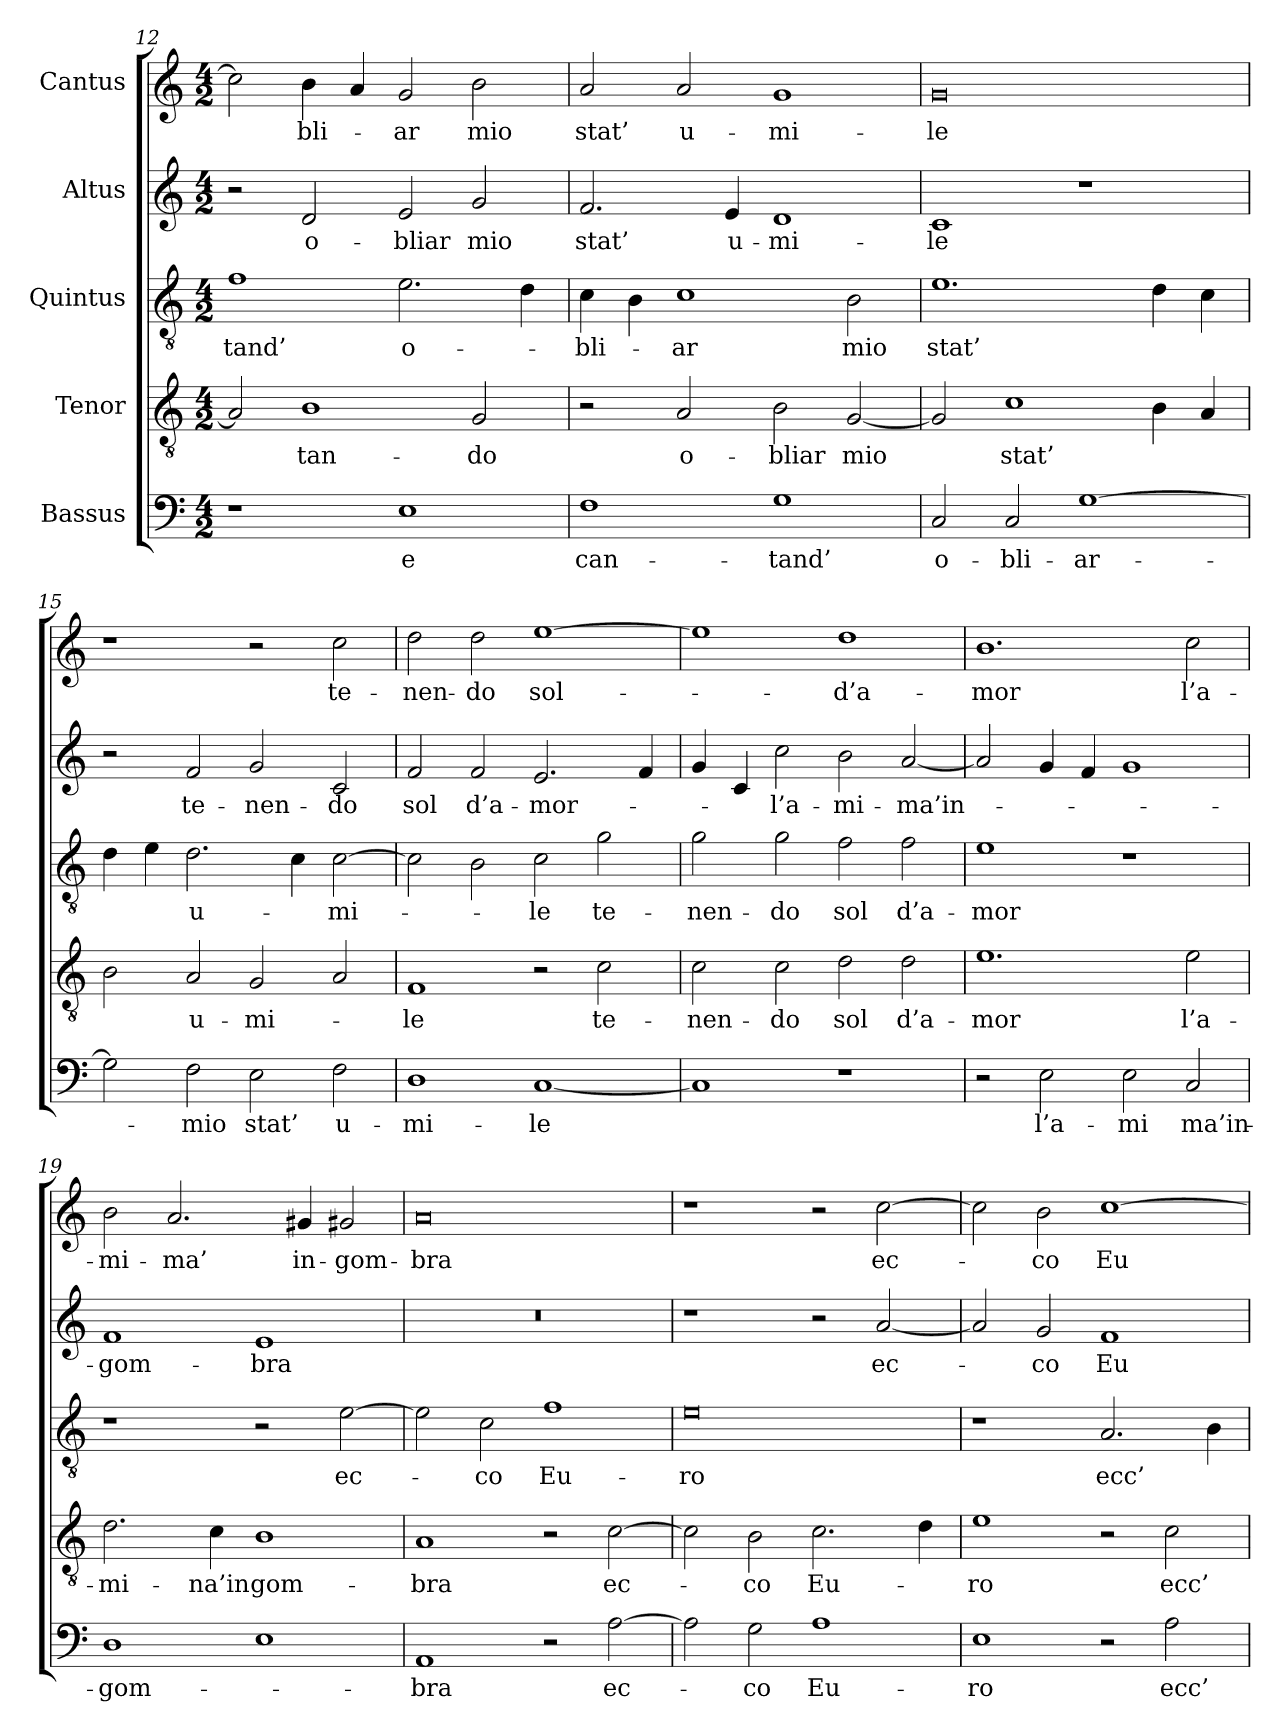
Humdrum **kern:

**kern	**text	**kern	**text	**kern	**text	**kern	**text	**kern	**text
*part5	*part5	*part4	*part4	*part3	*part3	*part2	*part2	*part1	*part1
*staff5	*staff5	*staff4	*staff4	*staff3	*staff3	*staff2	*staff2	*staff1	*staff1
*I"Bassus	*	*I"Tenor	*	*I"Quintus	*	*I"Altus	*	*I"Cantus	*
*clefF4	*	*clefGv2	*	*clefGv2	*	*clefG2	*	*clefG2	*
*k[]	*	*k[]	*	*k[]	*	*k[]	*	*k[]	*
*M4/2	*	*M4/2	*	*M4/2	*	*M4/2	*	*M4/2	*
=12	=12	=12	=12	=12	=12	=12	=12	=12	=12
1r	.	2A/]	.	1f\	-tand’	2r	.	2cc\]	.
.	.	1B\	-tan-	.	.	2d/	o-	4b\	-bli-
.	.	.	.	.	.	.	.	4a/	.
1E\	e	.	.	2.e\	o-	2e/	-bliar	2g/	-ar
.	.	2G/	-do	.	.	2g/	mio	2b\	mio
.	.	.	.	4d\	.	.	.	.	.
=13	=13	=13	=13	=13	=13	=13	=13	=13	=13
1F\	can-	2r	.	4c\	-bli-	2.f/	stat’	2a/	stat’
.	.	.	.	4B\	.	.	.	.	.
.	.	2A/	o-	1c\	-ar	.	.	2a/	u-
.	.	.	.	.	.	4e/	u-	.	.
1G\	-tand’	2B\	-bliar	.	.	1d/	-mi-	1g/	-mi-
.	.	[2G/	mio	2B\	mio	.	.	.	.
=14	=14	=14	=14	=14	=14	=14	=14	=14	=14
2C/	o-	2G/]	.	1.e\	stat’	1c/	-le	0g/	-le
2C/	-bli-	1c\	stat’	.	.	.	.	.	.
[1G\	-ar-	.	.	.	.	1r	.	.	.
.	.	4B\	.	4d\	.	.	.	.	.
.	.	4A/	.	4c\	.	.	.	.	.
=15	=15	=15	=15	=15	=15	=15	=15	=15	=15
2G\]	.	2B\	.	4d\	.	2r	.	1r	.
.	.	.	.	4e\	.	.	.	.	.
2F\	-mio	2A/	u-	2.d\	u-	2f/	te-	.	.
2E\	stat’	2G/	-mi-	.	.	2g/	-nen-	2r	.
.	.	.	.	4c\	.	.	.	.	.
2F\	u-	2A/	.	[2c\	-mi-	2c/	-do	2cc\	te-
=16	=16	=16	=16	=16	=16	=16	=16	=16	=16
1D\	-mi-	1F/	-le	2c\]	.	2f/	sol	2dd\	-nen-
.	.	.	.	2B\	.	2f/	d’a-	2dd\	-do
[1C/	-le	2r	.	2c\	-le	2.e/	-mor-	[1ee\	sol-
.	.	2c\	te-	2g\	te-	.	.	.	.
.	.	.	.	.	.	4f/	.	.	.
=17	=17	=17	=17	=17	=17	=17	=17	=17	=17
1C/]	.	2c\	-nen-	2g\	-nen-	4g/	.	1ee\]	.
.	.	.	.	.	.	4c/	.	.	.
.	.	2c\	-do	2g\	-do	2cc\	-l’a-	.	.
1r	.	2d\	sol	2f\	sol	2b\	-mi-	1dd\	-d’a-
.	.	2d\	d’a-	2f\	d’a-	[2a/	-ma’in-	.	.
=18	=18	=18	=18	=18	=18	=18	=18	=18	=18
2r	.	1.e\	-mor	1e\	-mor	2a/]	.	1.b\	-mor
2E\	l’a-	.	.	.	.	4g/	.	.	.
.	.	.	.	.	.	4f/	.	.	.
2E\	-mi	.	.	1r	.	1g/	.	.	.
2C/	ma’in-	2e\	l’a-	.	.	.	.	2cc\	l’a-
=19	=19	=19	=19	=19	=19	=19	=19	=19	=19
1D\	-gom-	2.d\	-mi-	1r	.	1f/	-gom-	2b\	-mi-
.	.	.	.	.	.	.	.	2.a/	-ma’
.	.	4c\	-na’in	.	.	.	.	.	.
1E\	.	1B\	gom-	2r	.	1e/	-bra	.	.
.	.	.	.	.	.	.	.	4g#X/	in-
.	.	.	.	[2e\	ec-	.	.	2g#X/	-gom-
=20	=20	=20	=20	=20	=20	=20	=20	=20	=20
1AA/	-bra	1A/	-bra	2e\]	.	0r	.	0a/	-bra
.	.	.	.	2c\	-co	.	.	.	.
2r	.	2r	.	1f\	Eu-	.	.	.	.
[2A\	ec-	[2c\	ec-	.	.	.	.	.	.
=21	=21	=21	=21	=21	=21	=21	=21	=21	=21
2A\]	.	2c\]	.	0e\	-ro	1r	.	1r	.
2G\	-co	2B\	-co	.	.	.	.	.	.
1A\	Eu-	2.c\	Eu-	.	.	2r	.	2r	.
.	.	.	.	.	.	[2a/	ec-	[2cc\	ec-
.	.	4d\	.	.	.	.	.	.	.
=22	=22	=22	=22	=22	=22	=22	=22	=22	=22
1E\	-ro	1e\	-ro	1r	.	2a/]	.	2cc\]	.
.	.	.	.	.	.	2g/	-co	2b\	-co
2r	.	2r	.	2.A/	ecc’	1f/	Eu-	[1cc\	Eu-
2A\	ecc’	2c\	ecc’	.	.	.	.	.	.
.	.	.	.	4B\	.	.	.	.	.
=	=	=	=	=	=	=	=	=	=
*-	*-	*-	*-	*-	*-	*-	*-	*-	*-
